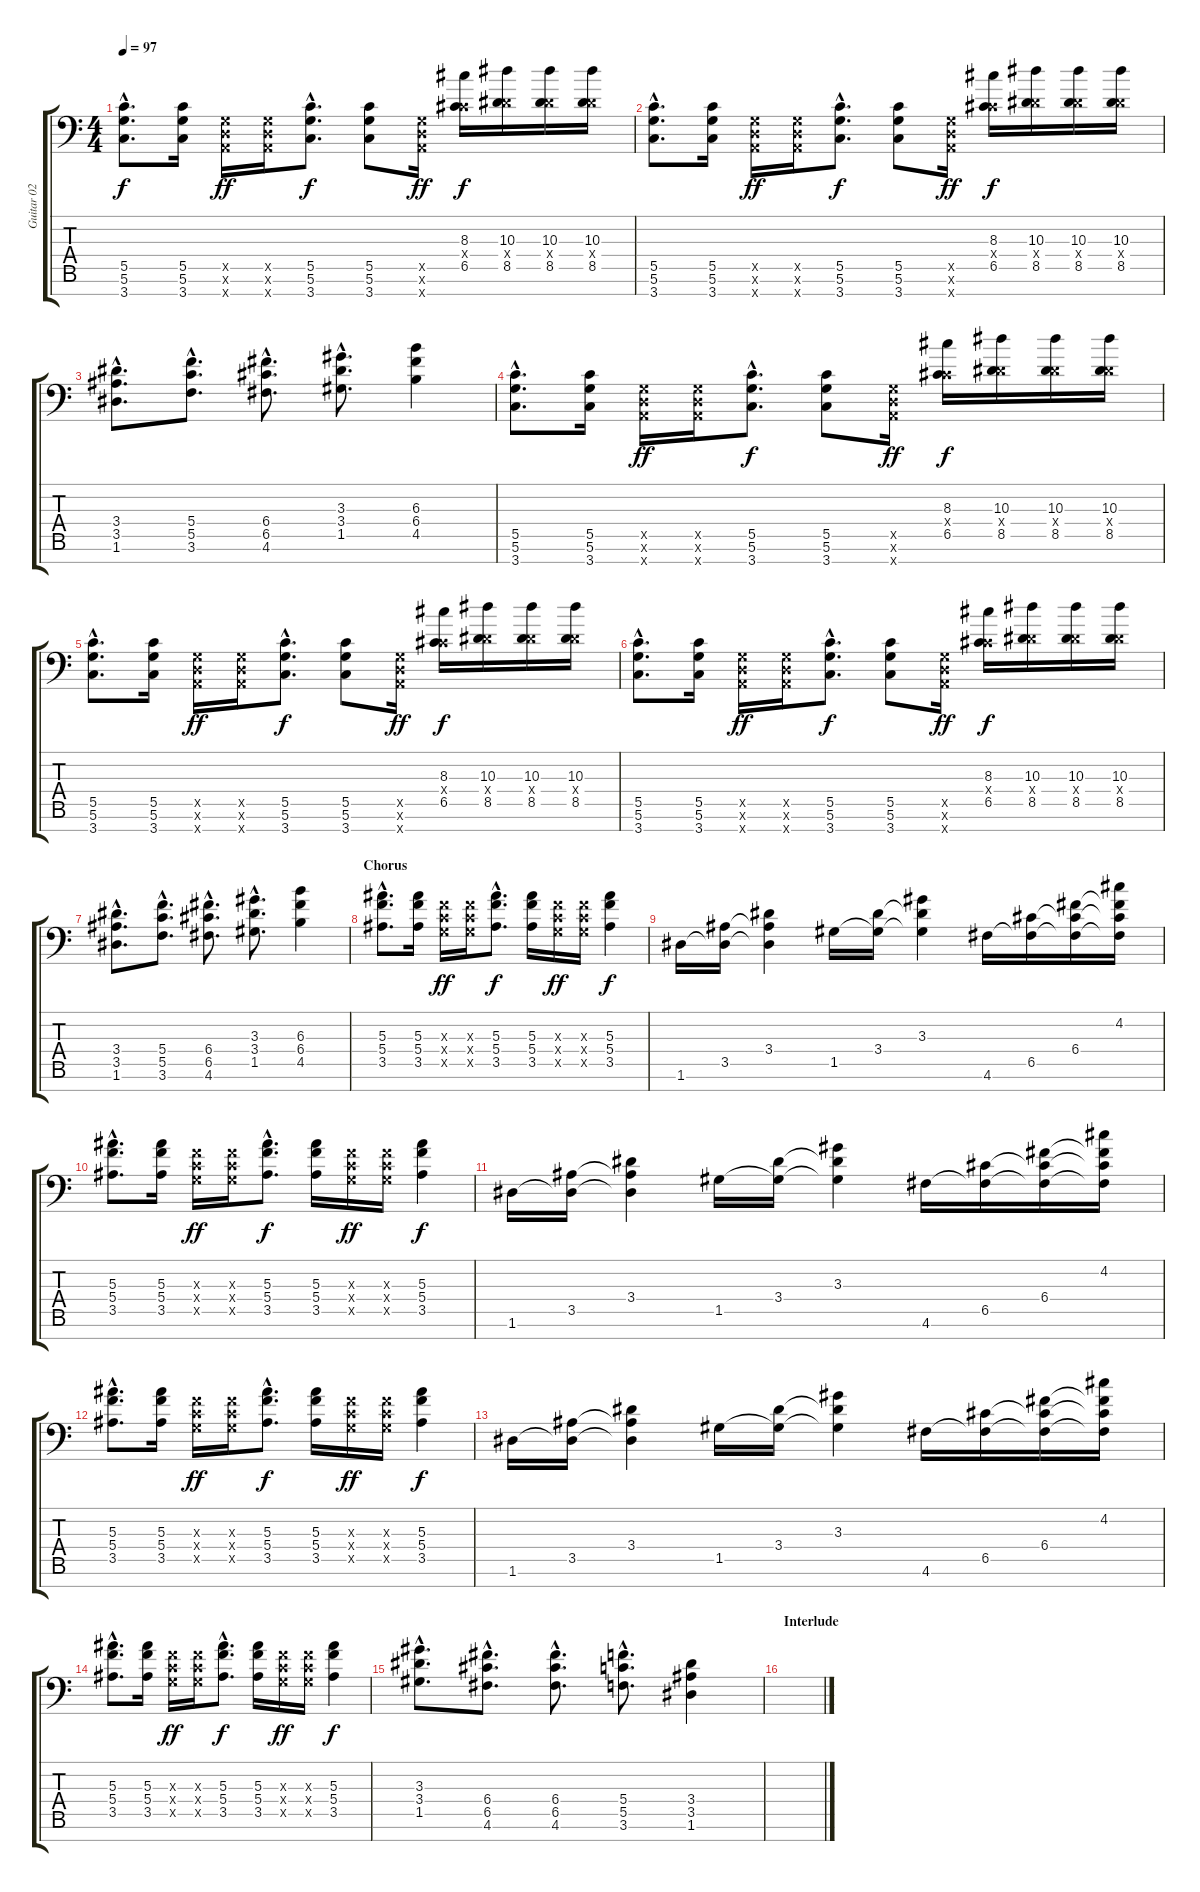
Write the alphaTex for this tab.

\track ("Guitar 02 - J.J Righteous" "Guitar 02 ") {instrument overdrivenguitar}
\staff {score tabs}
\tuning (D4 A3 F3 C3 G2 D2 A1) {hide}
\ts (4 4)
\tempo 97
\clef f4
\ks c
(5.5{hac} 5.6{hac} 3.7{hac}).8{d dy f} (5.5 5.6 3.7).16 (0.5{x} 0.6{x} 0.7{x}).16{dy ff} (0.5{x} 0.6{x} 0.7{x}).16 (5.5{hac} 5.6{hac} 3.7{hac}).8{d dy f} (5.5 5.6 3.7).8 (0.5{x} 0.6{x} 0.7{x}).16{dy ff} (8.3 1.4{x} 6.5).16{dy f} (10.3 3.4{x} 8.5).16 (10.3 3.4{x} 8.5).16 (10.3 3.4{x} 8.5).16 |
(5.5{hac} 5.6{hac} 3.7{hac}).8{d} (5.5 5.6 3.7).16 (0.5{x} 0.6{x} 0.7{x}).16{dy ff} (0.5{x} 0.6{x} 0.7{x}).16 (5.5{hac} 5.6{hac} 3.7{hac}).8{d dy f} (5.5 5.6 3.7).8 (0.5{x} 0.6{x} 0.7{x}).16{dy ff} (8.3 1.4{x} 6.5).16{dy f} (10.3 3.4{x} 8.5).16 (10.3 3.4{x} 8.5).16 (10.3 3.4{x} 8.5).16 |
(3.4{hac} 3.5{hac} 1.6{hac}).8{d} (5.4{hac} 5.5{hac} 3.6{hac}).8{d} (6.4{hac} 6.5{hac} 4.6{hac}).8{d} (3.3{hac} 3.4{hac} 1.5{hac}).8{d} (6.3 6.4 4.5).4 |
(5.5{hac} 5.6{hac} 3.7{hac}).8{d} (5.5 5.6 3.7).16 (0.5{x} 0.6{x} 0.7{x}).16{dy ff} (0.5{x} 0.6{x} 0.7{x}).16 (5.5{hac} 5.6{hac} 3.7{hac}).8{d dy f} (5.5 5.6 3.7).8 (0.5{x} 0.6{x} 0.7{x}).16{dy ff} (8.3 1.4{x} 6.5).16{dy f} (10.3 3.4{x} 8.5).16 (10.3 3.4{x} 8.5).16 (10.3 3.4{x} 8.5).16 |
(5.5{hac} 5.6{hac} 3.7{hac}).8{d} (5.5 5.6 3.7).16 (0.5{x} 0.6{x} 0.7{x}).16{dy ff} (0.5{x} 0.6{x} 0.7{x}).16 (5.5{hac} 5.6{hac} 3.7{hac}).8{d dy f} (5.5 5.6 3.7).8 (0.5{x} 0.6{x} 0.7{x}).16{dy ff} (8.3 1.4{x} 6.5).16{dy f} (10.3 3.4{x} 8.5).16 (10.3 3.4{x} 8.5).16 (10.3 3.4{x} 8.5).16 |
(5.5{hac} 5.6{hac} 3.7{hac}).8{d} (5.5 5.6 3.7).16 (0.5{x} 0.6{x} 0.7{x}).16{dy ff} (0.5{x} 0.6{x} 0.7{x}).16 (5.5{hac} 5.6{hac} 3.7{hac}).8{d dy f} (5.5 5.6 3.7).8 (0.5{x} 0.6{x} 0.7{x}).16{dy ff} (8.3 1.4{x} 6.5).16{dy f} (10.3 3.4{x} 8.5).16 (10.3 3.4{x} 8.5).16 (10.3 3.4{x} 8.5).16 |
(3.4{hac} 3.5{hac} 1.6{hac}).8{d} (5.4{hac} 5.5{hac} 3.6{hac}).8{d} (6.4{hac} 6.5{hac} 4.6{hac}).8{d} (3.3{hac} 3.4{hac} 1.5{hac}).8{d} (6.3 6.4 4.5).4 |
\section ("" "Chorus")
(5.3{hac} 5.4{hac} 3.5{hac}).8{d} (5.3 5.4 3.5).16 (0.3{x} 0.4{x} 0.5{x}).16{dy ff} (0.3{x} 0.4{x} 0.5{x}).16 (5.3{hac} 5.4{hac} 3.5{hac}).8{d dy f} (5.3 5.4 3.5).16 (0.3{x} 0.4{x} 0.5{x}).16{dy ff} (0.3{x} 0.4{x} 0.5{x}).16 (5.3 5.4 3.5).4{dy f} |
1.6.16 (3.5 1.6{t}).16 (3.4 3.5{t} 1.6{t}).4 1.5.16 (3.4 1.5{t}).16 (3.3 3.4{t} 1.5{t}).4 4.6.16 (6.5 4.6{t}).16 (6.4 6.5{t} 4.6{t}).16 (4.2 6.4{t} 6.5{t} 4.6{t}).16 |
(5.3{hac} 5.4{hac} 3.5{hac}).8{d} (5.3 5.4 3.5).16 (0.3{x} 0.4{x} 0.5{x}).16{dy ff} (0.3{x} 0.4{x} 0.5{x}).16 (5.3{hac} 5.4{hac} 3.5{hac}).8{d dy f} (5.3 5.4 3.5).16 (0.3{x} 0.4{x} 0.5{x}).16{dy ff} (0.3{x} 0.4{x} 0.5{x}).16 (5.3 5.4 3.5).4{dy f} |
1.6.16 (3.5 1.6{t}).16 (3.4 3.5{t} 1.6{t}).4 1.5.16 (3.4 1.5{t}).16 (3.3 3.4{t} 1.5{t}).4 4.6.16 (6.5 4.6{t}).16 (6.4 6.5{t} 4.6{t}).16 (4.2 6.4{t} 6.5{t} 4.6{t}).16 |
(5.3{hac} 5.4{hac} 3.5{hac}).8{d} (5.3 5.4 3.5).16 (0.3{x} 0.4{x} 0.5{x}).16{dy ff} (0.3{x} 0.4{x} 0.5{x}).16 (5.3{hac} 5.4{hac} 3.5{hac}).8{d dy f} (5.3 5.4 3.5).16 (0.3{x} 0.4{x} 0.5{x}).16{dy ff} (0.3{x} 0.4{x} 0.5{x}).16 (5.3 5.4 3.5).4{dy f} |
1.6.16 (3.5 1.6{t}).16 (3.4 3.5{t} 1.6{t}).4 1.5.16 (3.4 1.5{t}).16 (3.3 3.4{t} 1.5{t}).4 4.6.16 (6.5 4.6{t}).16 (6.4 6.5{t} 4.6{t}).16 (4.2 6.4{t} 6.5{t} 4.6{t}).16 |
(5.3{hac} 5.4{hac} 3.5{hac}).8{d} (5.3 5.4 3.5).16 (0.3{x} 0.4{x} 0.5{x}).16{dy ff} (0.3{x} 0.4{x} 0.5{x}).16 (5.3{hac} 5.4{hac} 3.5{hac}).8{d dy f} (5.3 5.4 3.5).16 (0.3{x} 0.4{x} 0.5{x}).16{dy ff} (0.3{x} 0.4{x} 0.5{x}).16 (5.3 5.4 3.5).4{dy f} |
(3.3{hac} 3.4{hac} 1.5{hac}).8{d} (6.4{hac} 6.5{hac} 4.6{hac}).8{d} (6.4{hac} 6.5{hac} 4.6{hac}).8{d} (5.4{hac} 5.5{hac} 3.6{hac}).8{d} (3.4 3.5 1.6).4 |
\section ("" "Interlude")
